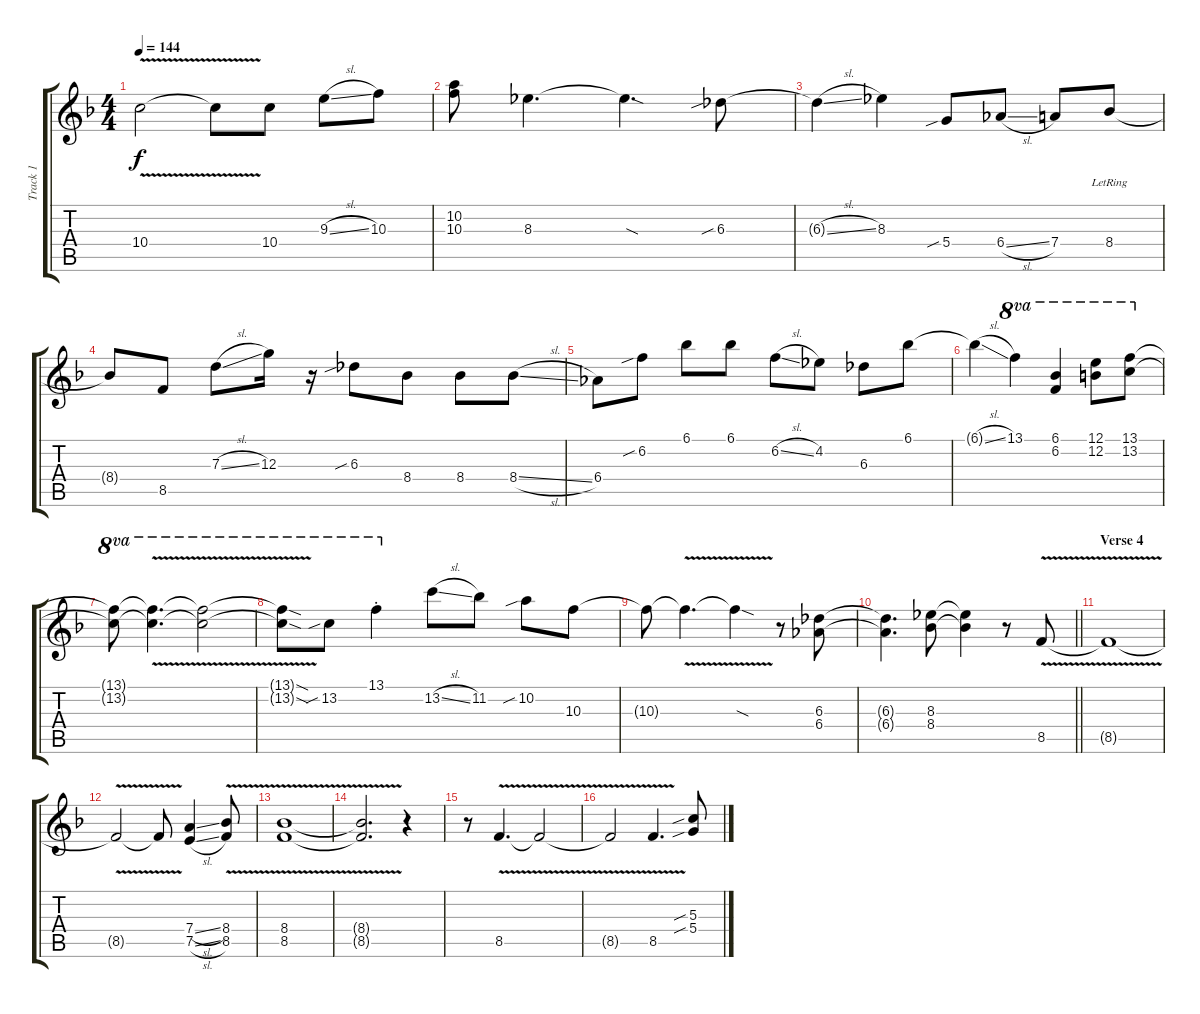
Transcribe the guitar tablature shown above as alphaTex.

\track ("Track 1" "Track 1") {instrument overdrivenguitar}
\staff {score tabs}
\tuning (E4 B3 G3 D3 A2 E2) {hide}
\ts (4 4)
\tempo 144
\clef g2
\ks f
10.4{v t}.2{dy f} 10.4{t}.8 10.4.8 9.3{sl}.8 10.3.8 |
(10.2 10.3).8 8.3.4{d} 8.3{sod t}.4{d} 6.3{sib}.8 |
6.3{sl t}.4 8.3.4 5.4{sib}.8 6.4{sl}.8 7.4.8 8.4{lr}.8 |
8.4{t}.8 8.5.8 7.3{sl}.8 12.3.16 r.16 6.3{sib}.8 8.4.8 8.4.8 8.4{sl}.8 |
6.4.8 6.2{sib}.8 6.1.8 6.1.8 6.2{sl}.8 4.2.8 6.3.8 6.1.8 |
6.1{sl t}.4 13.1.4{ot 8va} (6.1 6.2).4{ot 8va} (12.1 12.2).8{ot 8va} (13.1 13.2).8{ot 8va} |
(13.1{t} 13.2{t}).8{ot 8va} (13.1{v t} 13.2{v t}).4{d ot 8va} (13.1{v t} 13.2{v t}).2{ot 8va} |
(13.1{sod t} 13.2{sod t}).8{ot 8va} 13.2{sib}.8{ot 8va} 13.1{st}.4{ot 8va} 13.2{sl}.8 11.2.8 10.2{sib}.8 10.3.8 |
10.3{t}.8 10.3{v t}.4{d} 10.3{sod t}.4 r.8 (6.3 6.4).8 |
\barLineRight lightlight
(6.3{t} 6.4{t}).4{d} (8.3 8.4).8 (8.3{t} 8.4{t}).4 r.8 8.5{v}.8 |
\section ("" "Verse 4")
8.5{v t}.1 |
8.5{v t}.2 8.5{t}.8 (7.4{sl} 7.5{sl}).4 (8.4{v} 8.5{v}).8 |
(8.4{v} 8.5{v}).1 |
(8.4{v t} 8.5{v t}).2{d} r.4 |
r.8 8.5{v}.4{d} 8.5{v t}.2 |
8.5{v t}.2 8.5{v}.4{d} (5.3{sib} 5.4{sib}).8
